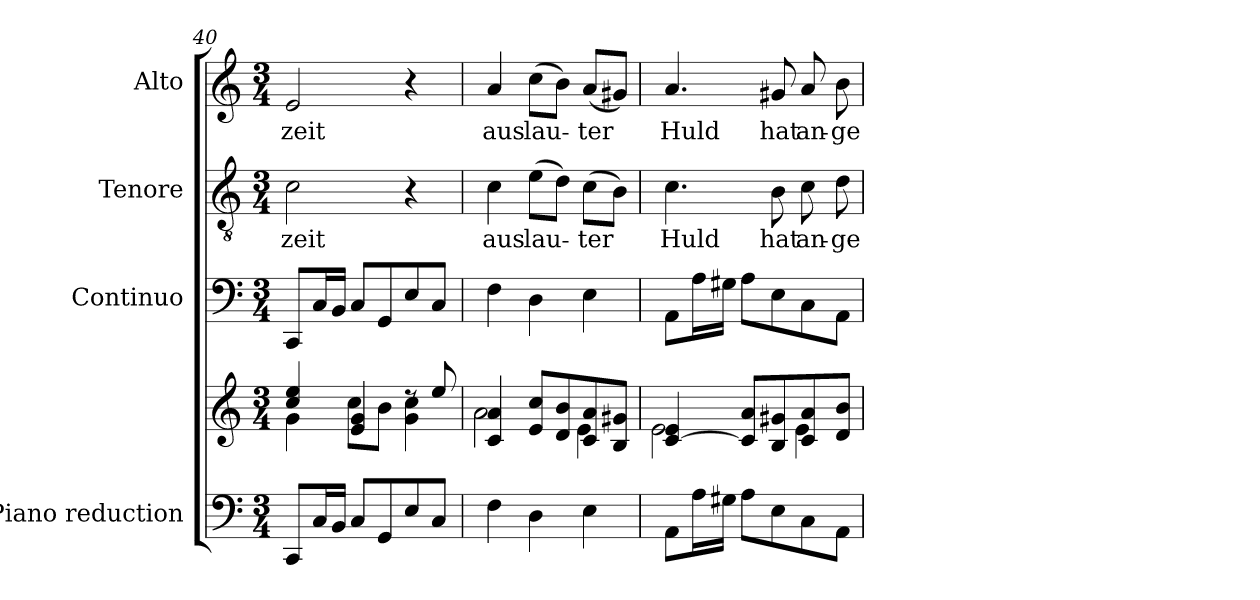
**kern	**kern	**kern	**kern	**text	**kern	**text
*part4	*part4	*part3	*part2	*part2	*part1	*part1
*staff5	*staff4	*staff3	*staff2	*staff2	*staff1	*staff1
*I"Piano reduction	*	*I"Continuo	*I"Tenore	*	*I"Alto	*
*I'Pno	*	*	*	*	*	*
*clefF4	*clefG2	*clefF4	*clefGv2	*	*clefG2	*
*k[]	*k[]	*k[]	*k[]	*	*k[]	*
*M3/4	*M3/4	*M3/4	*M3/4	*	*M3/4	*
=40	=40	=40	=40	=40	=40	=40
*	*^	*	*	*	*	*
!	!	!	!	!	!LO:LY:b	!	!LO:LY:b
8CC/L	4cc/ 4ee/	4g\	8CC/L	2c\	-zeit	2e/	-zeit
16C/L	.	.	16C/L	.	.	.	.
16BB/JJ	.	.	16BB/JJ	.	.	.	.
8C/L	4e/ 4g/	8cc\L	8C/L	.	.	.	.
8GG/	.	8b\J	8GG/	.	.	.	.
8E/	8rdd	4g\ 4cc\	8E/	4r	.	4r	.
8C/J	8ee/	.	8C/J	.	.	.	.
=41	=41	=41	=41	=41	=41	=41	=41
!	!	!	!	!	!LO:LY:b	!	!LO:LY:b
4F\	4c/ 4a/	2a\	4F\	4c\	aus	4a/	aus
!	!	!	!	!	!LO:LY:b	!	!LO:LY:b
4D\	8e/ 8cc/L	.	4D\	(>8e\L	lau-	(>8cc\L	lau-
.	8d/ 8b/	.	.	8d\J)	.	8b\J)	.
!	!	!	!	!	!LO:LY:b	!	!LO:LY:b
4E\	8c/ 8a/	4e\	4E\	(>8c\L	-ter	(<8a/L	-ter
.	8B/ 8g#X/J	.	.	8B\J)	.	8g#X/J)	.
=42	=42	=42	=42	=42	=42	=42	=42
!	!	!	!	!	!LO:LY:b	!	!LO:LY:b
8AA\L	[4c/ 4e/	2e\	8AA\L	4.c\	Huld	4.a/	Huld
16A\L	.	.	16A\L	.	.	.	.
16G#X\JJ	.	.	16G#X\JJ	.	.	.	.
8A\L	8c/] 8a/L	.	8A\L	.	.	.	.
!	!	!	!	!	!LO:LY:b	!	!LO:LY:b
8E\	8B/ 8g#X/	.	8E\	8B\	hat	8g#X/	hat
!	!	!	!	!	!LO:LY:b	!	!LO:LY:b
8C\	8c/ 8a/	4e\	8C\	8c\	an-	8a/	an-
!	!	!	!	!	!LO:LY:b	!	!LO:LY:b
8AA\J	8d/ 8b/J	.	8AA\J	8d\	-ge-	8b\	-ge-
*	*v	*v	*	*	*	*	*
=	=	=	=	=	=	=
*-	*-	*-	*-	*-	*-	*-
